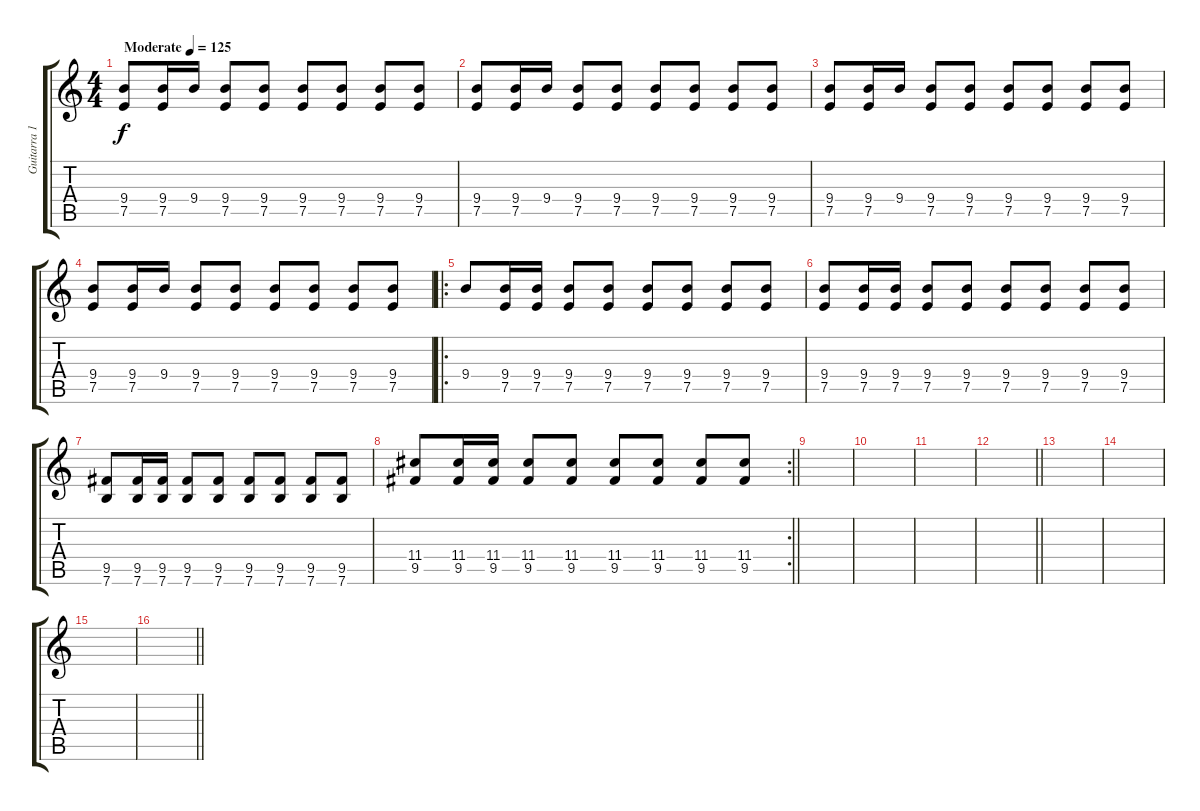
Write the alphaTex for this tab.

\track ("Guitarra 1" "Guitarra 1") {instrument electricguitarmuted}
\staff {score tabs}
\tuning (E4 B3 G3 D3 A2 E2) {hide}
\ts (4 4)
\tempo (125 "Moderate")
\clef g2
\ks c
(9.4 7.5).8{dy f instrument electricguitarmuted} (9.4 7.5).16 9.4.16 (9.4 7.5).8 (9.4 7.5).8 (9.4 7.5).8 (9.4 7.5).8 (9.4 7.5).8 (9.4 7.5).8 |
(9.4 7.5).8 (9.4 7.5).16 9.4.16 (9.4 7.5).8 (9.4 7.5).8 (9.4 7.5).8 (9.4 7.5).8 (9.4 7.5).8 (9.4 7.5).8 |
(9.4 7.5).8 (9.4 7.5).16 9.4.16 (9.4 7.5).8 (9.4 7.5).8 (9.4 7.5).8 (9.4 7.5).8 (9.4 7.5).8 (9.4 7.5).8 |
(9.4 7.5).8 (9.4 7.5).16 9.4.16 (9.4 7.5).8 (9.4 7.5).8 (9.4 7.5).8 (9.4 7.5).8 (9.4 7.5).8 (9.4 7.5).8 |
\ro
9.4.8 (9.4 7.5).16 (9.4 7.5).16 (9.4 7.5).8 (9.4 7.5).8 (9.4 7.5).8 (9.4 7.5).8 (9.4 7.5).8 (9.4 7.5).8 |
(9.4 7.5).8 (9.4 7.5).16 (9.4 7.5).16 (9.4 7.5).8 (9.4 7.5).8 (9.4 7.5).8 (9.4 7.5).8 (9.4 7.5).8 (9.4 7.5).8 |
(9.5 7.6).8 (9.5 7.6).16 (9.5 7.6).16 (9.5 7.6).8 (9.5 7.6).8 (9.5 7.6).8 (9.5 7.6).8 (9.5 7.6).8 (9.5 7.6).8 |
\rc 2
\barLineRight lightlight
(11.4 9.5).8 (11.4 9.5).16 (11.4 9.5).16 (11.4 9.5).8 (11.4 9.5).8 (11.4 9.5).8 (11.4 9.5).8 (11.4 9.5).8 (11.4 9.5).8 |
|
|
|
\barLineRight lightlight
|
|
|
|
\barLineRight lightlight
